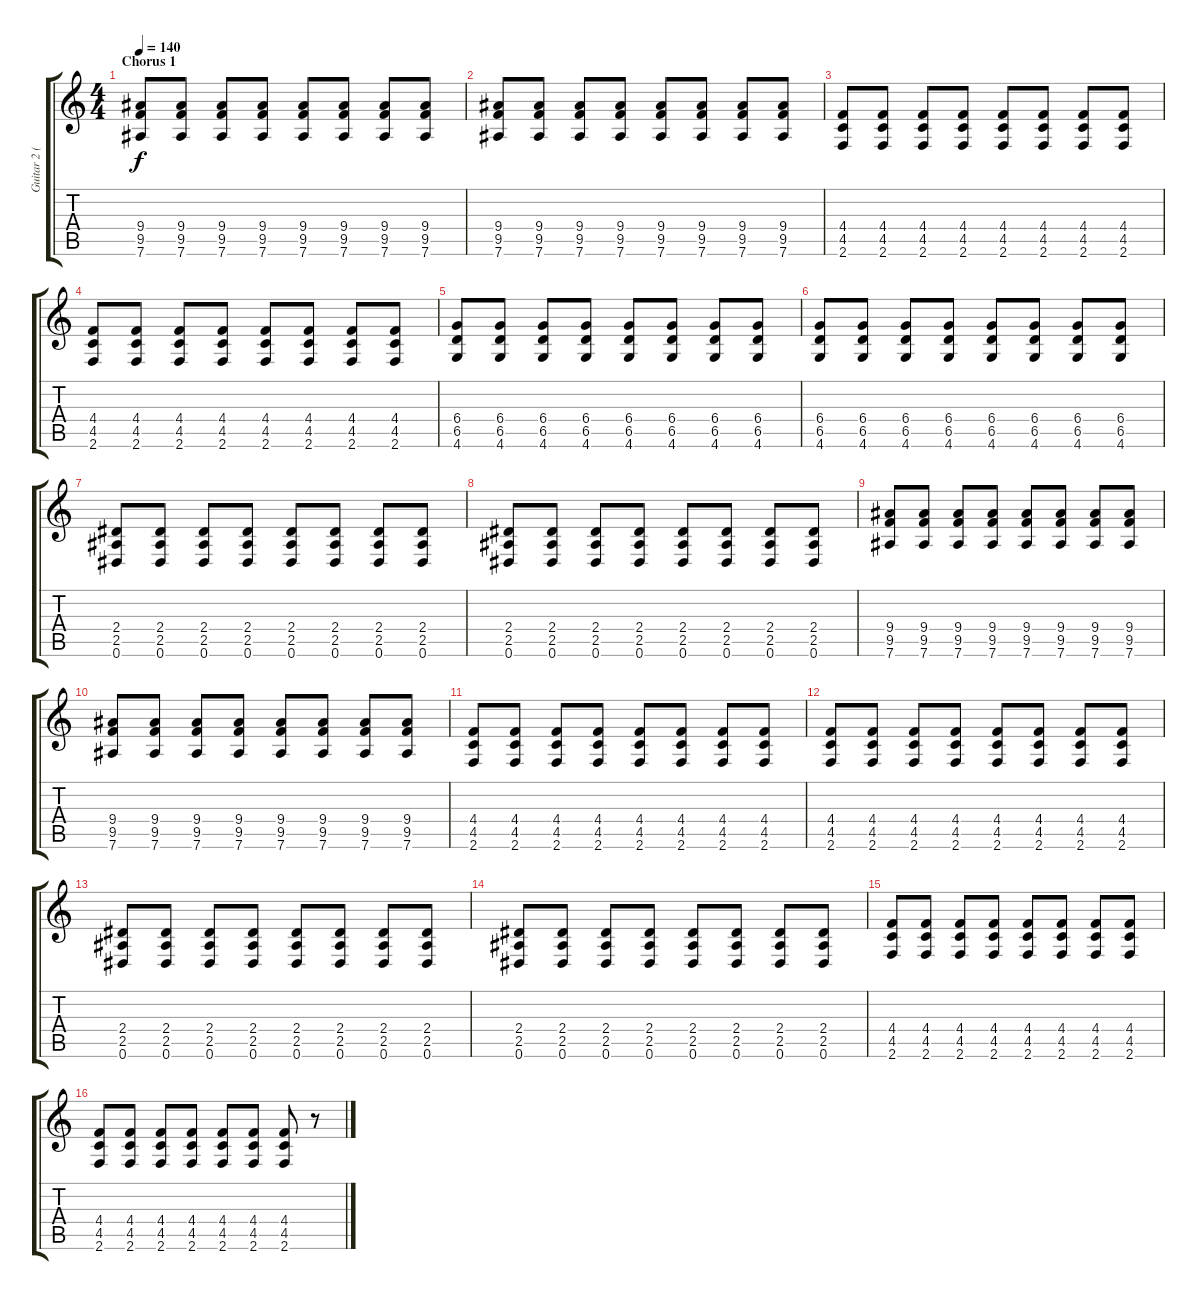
\track ("Guitar 2 (Distortion)" "Guitar 2 (") {instrument overdrivenguitar}
\staff {score tabs}
\tuning (Eb4 Bb3 Gb3 Db3 Ab2 Eb2) {hide}
\ts (4 4)
\section ("" "Chorus 1")
\tempo 140
\clef g2
\ks c
(9.4 9.5 7.6).8{dy f} (9.4 9.5 7.6).8 (9.4 9.5 7.6).8 (9.4 9.5 7.6).8 (9.4 9.5 7.6).8 (9.4 9.5 7.6).8 (9.4 9.5 7.6).8 (9.4 9.5 7.6).8 |
(9.4 9.5 7.6).8 (9.4 9.5 7.6).8 (9.4 9.5 7.6).8 (9.4 9.5 7.6).8 (9.4 9.5 7.6).8 (9.4 9.5 7.6).8 (9.4 9.5 7.6).8 (9.4 9.5 7.6).8 |
(4.4 4.5 2.6).8 (4.4 4.5 2.6).8 (4.4 4.5 2.6).8 (4.4 4.5 2.6).8 (4.4 4.5 2.6).8 (4.4 4.5 2.6).8 (4.4 4.5 2.6).8 (4.4 4.5 2.6).8 |
(4.4 4.5 2.6).8 (4.4 4.5 2.6).8 (4.4 4.5 2.6).8 (4.4 4.5 2.6).8 (4.4 4.5 2.6).8 (4.4 4.5 2.6).8 (4.4 4.5 2.6).8 (4.4 4.5 2.6).8 |
(6.4 6.5 4.6).8 (6.4 6.5 4.6).8 (6.4 6.5 4.6).8 (6.4 6.5 4.6).8 (6.4 6.5 4.6).8 (6.4 6.5 4.6).8 (6.4 6.5 4.6).8 (6.4 6.5 4.6).8 |
(6.4 6.5 4.6).8 (6.4 6.5 4.6).8 (6.4 6.5 4.6).8 (6.4 6.5 4.6).8 (6.4 6.5 4.6).8 (6.4 6.5 4.6).8 (6.4 6.5 4.6).8 (6.4 6.5 4.6).8 |
(2.4 2.5 0.6).8 (2.4 2.5 0.6).8 (2.4 2.5 0.6).8 (2.4 2.5 0.6).8 (2.4 2.5 0.6).8 (2.4 2.5 0.6).8 (2.4 2.5 0.6).8 (2.4 2.5 0.6).8 |
(2.4 2.5 0.6).8 (2.4 2.5 0.6).8 (2.4 2.5 0.6).8 (2.4 2.5 0.6).8 (2.4 2.5 0.6).8 (2.4 2.5 0.6).8 (2.4 2.5 0.6).8 (2.4 2.5 0.6).8 |
(9.4 9.5 7.6).8 (9.4 9.5 7.6).8 (9.4 9.5 7.6).8 (9.4 9.5 7.6).8 (9.4 9.5 7.6).8 (9.4 9.5 7.6).8 (9.4 9.5 7.6).8 (9.4 9.5 7.6).8 |
(9.4 9.5 7.6).8 (9.4 9.5 7.6).8 (9.4 9.5 7.6).8 (9.4 9.5 7.6).8 (9.4 9.5 7.6).8 (9.4 9.5 7.6).8 (9.4 9.5 7.6).8 (9.4 9.5 7.6).8 |
(4.4 4.5 2.6).8 (4.4 4.5 2.6).8 (4.4 4.5 2.6).8 (4.4 4.5 2.6).8 (4.4 4.5 2.6).8 (4.4 4.5 2.6).8 (4.4 4.5 2.6).8 (4.4 4.5 2.6).8 |
(4.4 4.5 2.6).8 (4.4 4.5 2.6).8 (4.4 4.5 2.6).8 (4.4 4.5 2.6).8 (4.4 4.5 2.6).8 (4.4 4.5 2.6).8 (4.4 4.5 2.6).8 (4.4 4.5 2.6).8 |
(2.4 2.5 0.6).8 (2.4 2.5 0.6).8 (2.4 2.5 0.6).8 (2.4 2.5 0.6).8 (2.4 2.5 0.6).8 (2.4 2.5 0.6).8 (2.4 2.5 0.6).8 (2.4 2.5 0.6).8 |
(2.4 2.5 0.6).8 (2.4 2.5 0.6).8 (2.4 2.5 0.6).8 (2.4 2.5 0.6).8 (2.4 2.5 0.6).8 (2.4 2.5 0.6).8 (2.4 2.5 0.6).8 (2.4 2.5 0.6).8 |
(4.4 4.5 2.6).8 (4.4 4.5 2.6).8 (4.4 4.5 2.6).8 (4.4 4.5 2.6).8 (4.4 4.5 2.6).8 (4.4 4.5 2.6).8 (4.4 4.5 2.6).8 (4.4 4.5 2.6).8 |
(4.4 4.5 2.6).8 (4.4 4.5 2.6).8 (4.4 4.5 2.6).8 (4.4 4.5 2.6).8 (4.4 4.5 2.6).8 (4.4 4.5 2.6).8 (4.4 4.5 2.6).8 r.8
